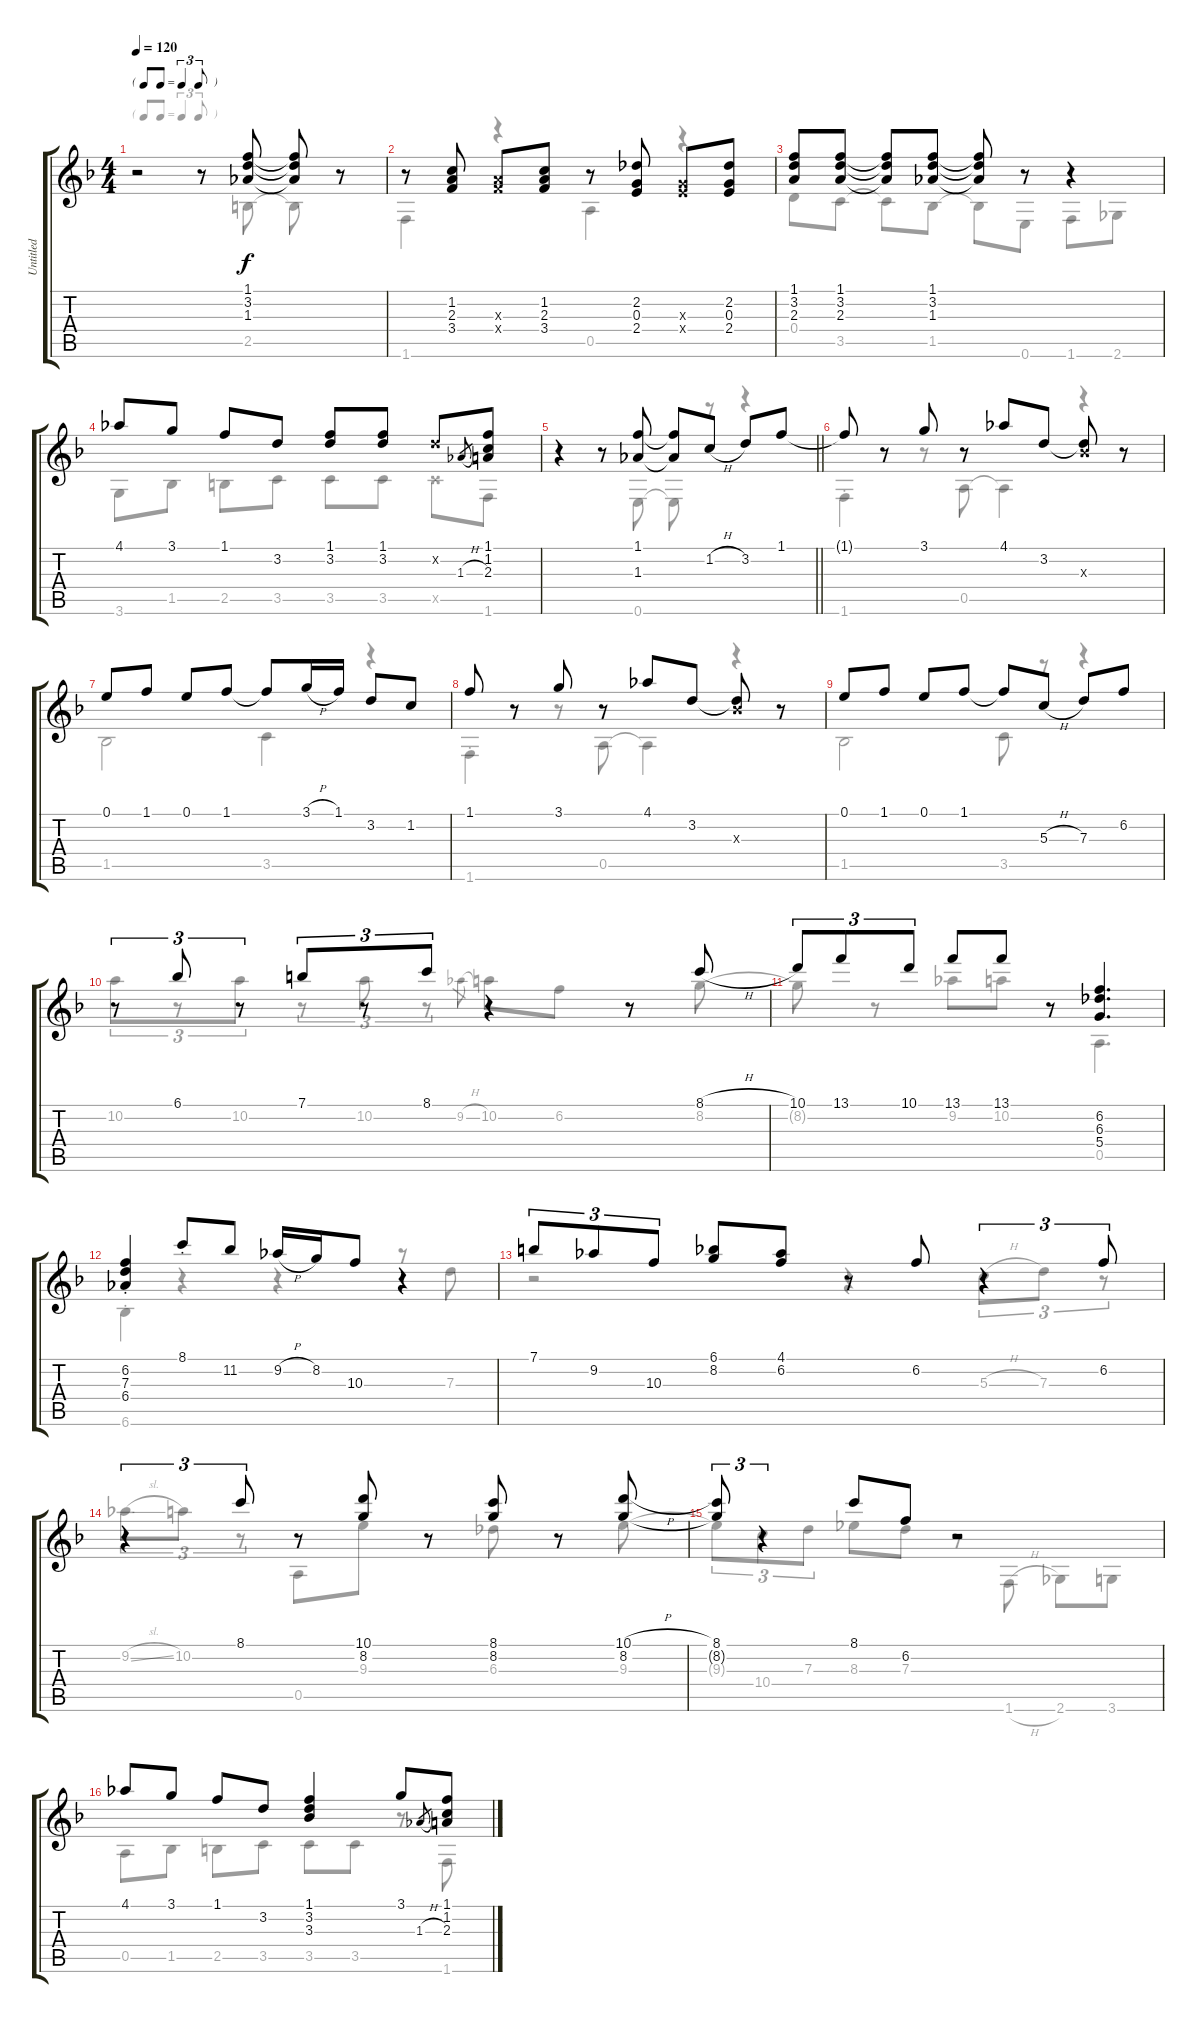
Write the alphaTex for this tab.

\track ("Untitled" "Untitled") {instrument acousticguitarnylon}
\staff {score tabs}
\tuning (E4 B3 G3 D3 A2 E2) {hide}
\voice
\ts (4 4)
\tf triplet8th
\tempo 120
\clef g2
\ks f
r.2{dy f} r.8 (1.1 3.2 1.3).8 (1.1{t} 3.2{t} 1.3{t}).8 r.8 |
r.8 (1.2 2.3 3.4).8 (2.3{x} 3.4{x}).8 (1.2 2.3 3.4).8 r.8 (2.2 0.3 2.4).8 (0.3{x} 2.4{x}).8 (2.2 0.3 2.4).8 |
(1.1 3.2 2.3).8 (1.1 3.2 2.3).8 (1.1{t} 3.2{t} 2.3{t}).8 (1.1 3.2 1.3).8 (1.1{t} 3.2{t} 1.3{t}).8 r.8 r.4 |
4.1.8 3.1.8 1.1.8 3.2.8 (1.1 3.2).8 (1.1 3.2).8 3.2{x}.8 1.3{h}.8{gr} (1.1 1.2 2.3).8 |
\barLineRight lightlight
r.4 r.8 (1.1 1.3).8 (1.1{t} 1.3{t}).8 1.2{h}.8 3.2.8 1.1.8 |
1.1{t}.8 r.8 3.1.8 r.8 4.1.8 3.2.8 (3.2{t} 3.3{x}).8 r.8 |
0.1.8 1.1.8 0.1.8 1.1.8 1.1{t}.8 3.1{h}.16 1.1.16 3.2.8 1.2.8 |
1.1.8 r.8 3.1.8 r.8 4.1.8 3.2.8 (3.2{t} 3.3{x}).8 r.8 |
0.1.8 1.1.8 0.1.8 1.1.8 1.1{t}.8 5.3{h}.8 7.3.8 6.2.8 |
r.8{tu (3 2)} 6.1.8{tu (3 2)} r.8{tu (3 2)} 7.1.8{tu (3 2)} r.8{tu (3 2)} 8.1.8{tu (3 2)} r.4 r.8 8.1{h}.8 |
10.1.8{tu (3 2)} 13.1.8{tu (3 2)} 10.1.8{tu (3 2)} 13.1.8 13.1.8 r.8 (6.2 6.3 5.4).4{d} |
(6.2{st} 7.3{st} 6.4{st}).4 8.1{st}.8 11.2.8 9.2{h}.16 8.2.16 10.3.8 r.4 |
7.1.8{tu (3 2)} 9.2.8{tu (3 2)} 10.3.8{tu (3 2)} (6.1 8.2).8 (4.1 6.2).8 r.8 6.2.8 r.4{tu (3 2)} 6.2.8{tu (3 2)} |
r.4{tu (3 2)} 8.1.8{tu (3 2)} r.8 (10.1 8.2).8 r.8 (8.1 8.2).8 r.8 (10.1{h} 8.2).8 |
(8.1 8.2{t}).8{tu (3 2)} r.4{tu (3 2)} 8.1.8 6.2.8 r.2 |
4.1.8 3.1.8 1.1.8 3.2.8 (1.1 3.2 3.3).4 3.1.8 1.3{h}.8{gr} (1.1 1.2 2.3).8
\voice
\clef g2
\ottava regular
\simile none
\ks f
r.2{dy f} r.8 2.5.8 2.5{t}.8 r.8 |
1.6.4 r.4 0.5.4 r.4 |
0.4.8 3.5.8 3.5{t}.8 1.5.8 1.5{t}.8 0.6.8 1.6.8 2.6.8 |
3.6.8 1.5.8 2.5.8 3.5.8 3.5.8 3.5.8 3.5{x}.8 1.6.8 |
\barLineRight lightlight
r.4 r.8 0.6.8 0.6{t}.8 r.8 r.4 |
1.6{st}.4 r.8 0.5.8 0.5{t}.4 r.4 |
1.5.2 3.5.4 r.4 |
1.6{st}.4 r.8 0.5.8 0.5{t}.4 r.4 |
1.5.2 3.5.8 r.8 r.4 |
10.2.8{tu (3 2)} r.8{tu (3 2)} 10.2.8{tu (3 2)} r.8{tu (3 2)} 10.2.8{tu (3 2)} r.8{tu (3 2)} 9.2{h}.8{gr} 10.2.8 6.2.8 r.8 8.2.8 |
8.2{t}.8 r.8 9.2.8 10.2.8 r.8 0.5.4{d} |
6.6{st}.4 r.4 r.4 r.8 7.3.8 |
r.2 r.4 5.3{h}.8{tu (3 2)} 7.3.8{tu (3 2)} r.8{tu (3 2)} |
9.2{sl}.8{tu (3 2)} 10.2.8{tu (3 2)} r.8{tu (3 2)} 0.5.8 9.3.8 r.8 6.3.8 r.8 9.3.8 |
9.3{t}.8{tu (3 2)} 10.4.8{tu (3 2)} 7.3.8{tu (3 2)} 8.3.8 7.3.8 r.8 1.6{h}.8 2.6.8 3.6.8 |
0.5.8 1.5.8 2.5.8 3.5.8 3.5.8 3.5.8 r.8 1.6.8
